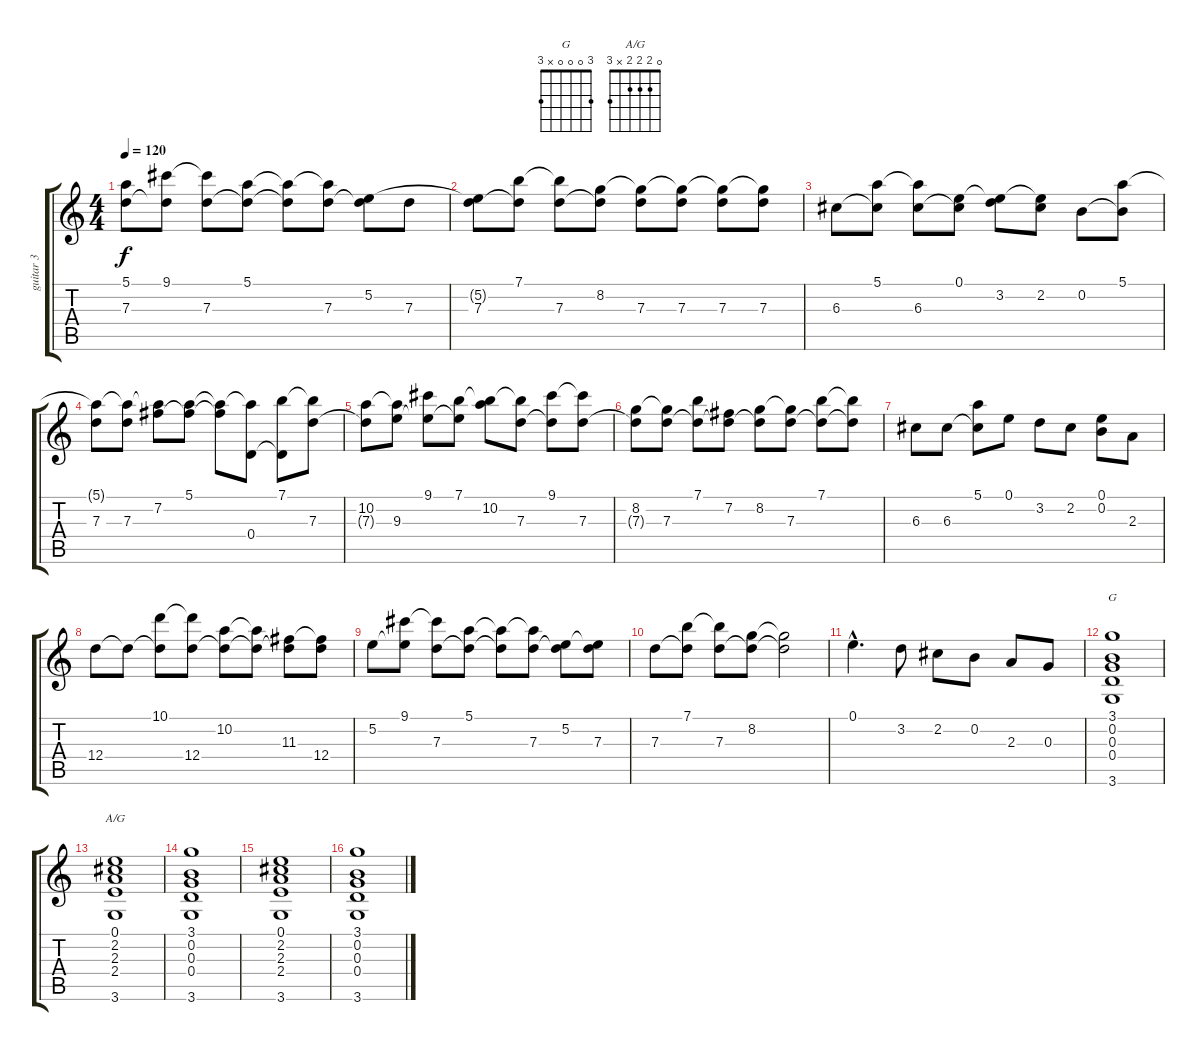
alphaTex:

\track ("guitar 3" "guitar 3") {instrument electricguitarclean}
\staff {score tabs}
\tuning (E4 B3 G3 D3 A2 E2) {hide}
\chord ("G" 3 0 0 0 x 3)
\chord ("A/G" 0 2 2 2 x 3)
\ts (4 4)
\tempo 120
\clef g2
\ks c
(5.1 7.3{t}).8{dy f} (9.1 7.3{t}).8 (9.1{t} 7.3).8 (5.1 7.3{t}).8 (5.1{t} 7.3{t}).8 (5.1{t} 7.3).8 (5.2 7.3{t}).8 7.3.8 |
(5.2{t} 7.3).8 (7.1 7.3{t}).8 (7.1{t} 7.3).8 (8.2 7.3{t}).8 (8.2{t} 7.3).8 (8.2{t} 7.3).8 (8.2{t} 7.3).8 (8.2{t} 7.3).8 |
6.3.8 (5.1 6.3{t}).8 (5.1{t} 6.3).8 (0.1 6.3{t}).8 (0.1{t} 3.2).8 (0.1{t} 2.2).8 0.2.8 (5.1 0.2{t}).8 |
(5.1{t} 7.3).8 (5.1{t} 7.3).8 (5.1{t} 7.2).8 (5.1 7.2{t}).8 (5.1{t} 7.2{t}).8 (5.1{t} 0.4).8 (7.1 0.4{t}).8 (7.1{t} 7.3).8 |
(10.2 7.3{t}).8 (10.2{t} 9.3).8 (9.1 9.3{t}).8 (7.1 9.3{t}).8 (7.1{t} 10.2).8 (7.1{t} 7.3).8 (9.1 7.3{t}).8 (9.1{t} 7.3).8 |
(8.2 7.3{t}).8 (8.2{t} 7.3).8 (7.1 7.3{t}).8 (7.2 7.3{t}).8 (8.2 7.3{t}).8 (8.2{t} 7.3).8 (7.1 7.3{t}).8 (7.1{t} 7.3{t}).8 |
6.3.8 6.3.8 (5.1 6.3{t}).8 0.1.8 3.2.8 2.2.8 (0.1 0.2).8 2.3.8 |
12.4.8 12.4{t}.8 (10.1 12.4{t}).8 (10.1{t} 12.4).8 (10.2 12.4{t}).8 (10.2{t} 12.4{t}).8 (11.3 12.4{t}).8 (11.3{t} 12.4).8 |
5.2.8 (9.1 5.2{t}).8 (9.1{t} 7.3).8 (5.1 7.3{t}).8 (5.1{t} 7.3{t}).8 (5.1{t} 7.3).8 (5.2 7.3{t}).8 (5.2{t} 7.3).8 |
7.3.8 (7.1 7.3{t}).8 (7.1{t} 7.3).8 (8.2 7.3{t}).8 (8.2{t} 7.3{t}).2 |
0.1{hac}.4{d} 3.2.8 2.2.8 0.2.8 2.3.8 0.3.8 |
(3.1 0.2 0.3 0.4 3.6).1{ch "G"} |
(0.1 2.2 2.3 2.4 3.6).1{ch "A/G"} |
(3.1 0.2 0.3 0.4 3.6).1 |
(0.1 2.2 2.3 2.4 3.6).1 |
(3.1 0.2 0.3 0.4 3.6).1
